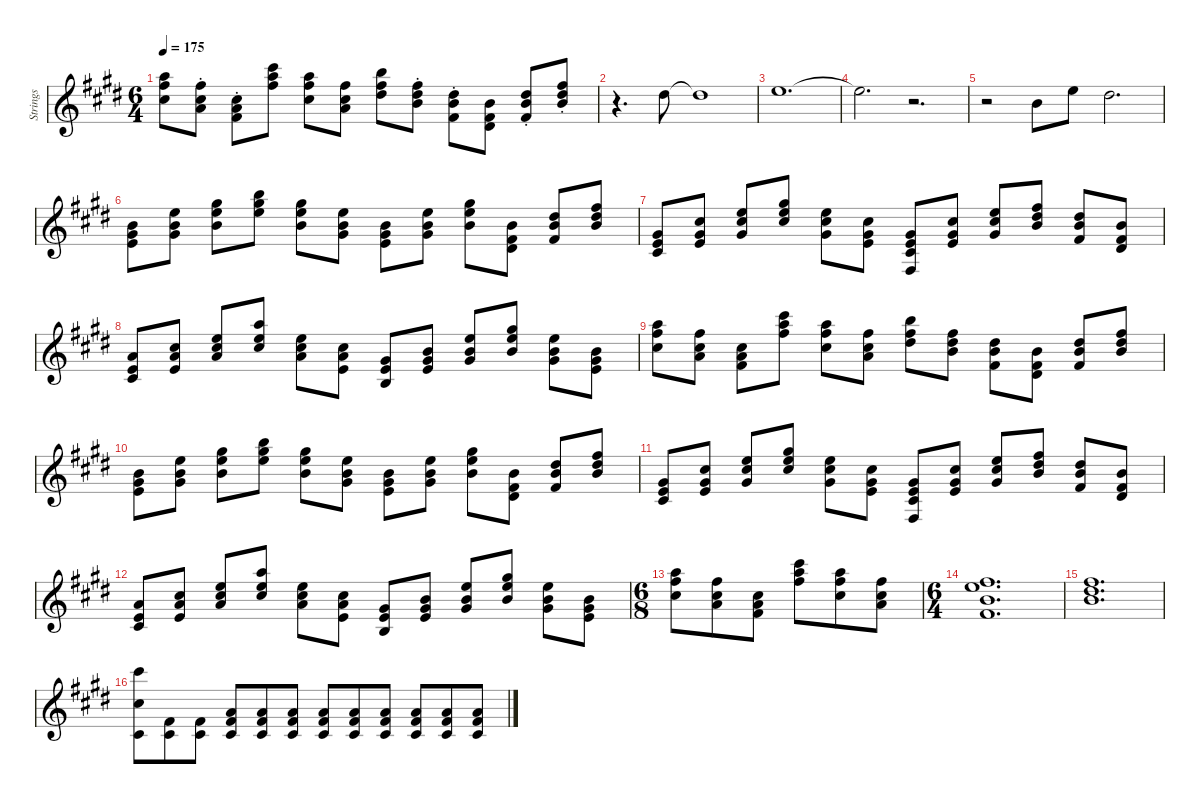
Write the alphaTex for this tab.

\defaultSystemsLayout 4
\hideDynamics
\bracketExtendMode nobrackets
\firstSystemTrackNameMode fullname
\otherSystemsTrackNameMode fullname
\otherSystemsTrackNameOrientation horizontal
\track ("Strings" "vln.") {mute instrument stringensemble1}
\staff {score}
\tuning (E4 B3 G3 D3 A2 C2)
\ts (6 4)
\tempo 175
\clef g2
\ks e
(17.1{acc forcenatural} 19.2{acc #} 18.3{acc #}).8{dy mf beam Down} (14.1{st acc #} 14.2{st acc #} 14.3{st acc forcenatural}).8{beam Down} (14.2{st acc #} 14.3{st acc forcenatural} 16.4{st acc #}).8{beam Down} (21.1{acc #} 22.2{acc forcenatural} 23.3{acc #}).8{beam Down} (17.1{acc forcenatural} 19.2{acc #} 18.3{acc #}).8{beam Down} (14.1{acc #} 14.2{acc #} 14.3{acc forcenatural}).8{beam Down} (19.1{acc forcenatural} 19.2{acc #} 20.3{acc #}).8{beam Down} (14.1{st acc #} 16.2{st acc #} 16.3{st acc forcenatural}).8{beam Down} (16.2{st acc #} 16.3{st acc forcenatural} 16.4{st acc #}).8{beam Down} (16.3{acc forcenatural} 16.4{acc #} 18.5{acc #}).8{beam Up} (16.2{st acc #} 16.3{st acc forcenatural} 16.4{st acc #}).8{beam Up} (14.1{st acc #} 16.2{st acc #} 16.3{st acc forcenatural}).8{beam Up} |
r.4{d beam Down} 16.2{acc #}.8{beam Down} 16.2{t acc #}.1{dy f beam Down} |
17.2{acc forcenatural}.1{d dy mf beam Down} |
17.2{t acc forcenatural}.2{d dy f beam Down} r.2{d beam Down} |
r.2{beam Down} 7.1{acc forcenatural}.8{dy mf beam Down} 12.1{acc forcenatural}.8{beam Down} 11.1{acc #}.2{d beam Down} |
(7.1{acc forcenatural} 9.2{acc #} 9.3{acc forcenatural}).8{beam Down} (12.1{acc forcenatural} 12.2{acc forcenatural} 13.3{acc #}).8{beam Down} (16.1{acc #} 17.2{acc forcenatural} 16.3{acc forcenatural}).8{beam Down} (19.1{acc forcenatural} 21.2{acc #} 21.3{acc forcenatural}).8{beam Down} (16.1{acc #} 17.2{acc forcenatural} 16.3{acc forcenatural}).8{beam Down} (12.1{acc forcenatural} 12.2{acc forcenatural} 13.3{acc #}).8{beam Down} (7.1{acc forcenatural} 9.2{acc #} 9.3{acc forcenatural}).8{beam Down} (12.1{acc forcenatural} 12.2{acc forcenatural} 13.3{acc #}).8{beam Down} (16.1{acc #} 17.2{acc forcenatural} 16.3{acc forcenatural}).8{beam Down} (12.2{acc forcenatural} 11.3{acc #} 13.4{acc #}).8{beam Up} (11.1{acc #} 12.2{acc forcenatural} 11.3{acc #}).8{beam Up} (14.1{acc #} 16.2{acc #} 16.3{acc forcenatural}).8{beam Up} |
(0.1{acc forcenatural} 13.3{acc #} 11.4{acc #}).8{beam Up} (14.2{acc #} 13.3{acc #} 14.4{acc forcenatural}).8{beam Up} (12.1{acc forcenatural} 14.2{acc #} 13.3{acc #}).8{beam Up} (16.1{acc #} 17.2{acc forcenatural} 18.3{acc #}).8{beam Down} (17.2{acc forcenatural} 18.3{acc #} 18.4{acc #}).8{beam Down} (9.1{acc #} 9.2{acc #} 9.3{acc forcenatural}).8{beam Down} (4.1{acc #} 5.2{acc forcenatural} 6.3{acc #} 4.4{acc #}).8{beam Up} (9.1{acc #} 9.2{acc #} 9.3{acc forcenatural}).8{beam Up} (12.1{acc forcenatural} 14.2{acc #} 13.3{acc #}).8{beam Up} (14.1{acc #} 16.2{acc #} 16.3{acc forcenatural}).8{beam Up} (16.2{acc #} 16.3{acc forcenatural} 16.4{acc #}).8{beam Up} (12.2{acc forcenatural} 11.3{acc #} 13.4{acc #}).8{beam Up} |
(0.1{acc forcenatural} 10.2{acc forcenatural} 11.4{acc #}).8{beam Up} (9.1{acc #} 10.2{acc forcenatural} 9.3{acc forcenatural}).8{beam Up} (12.1{acc forcenatural} 14.2{acc #} 14.3{acc forcenatural}).8{beam Up} (17.1{acc forcenatural} 17.2{acc forcenatural} 18.3{acc #}).8{beam Down} (12.1{acc forcenatural} 14.2{acc #} 14.3{acc forcenatural}).8{beam Down} (14.2{acc #} 14.3{acc forcenatural} 14.4{acc forcenatural}).8{beam Down} (9.2{acc #} 9.3{acc forcenatural} 9.4{acc forcenatural}).8{beam Up} (7.1{acc forcenatural} 9.2{acc #} 9.3{acc forcenatural}).8{beam Up} (12.1{acc forcenatural} 12.2{acc forcenatural} 13.3{acc #}).8{beam Up} (16.1{acc #} 17.2{acc forcenatural} 16.3{acc forcenatural}).8{beam Down} (12.1{acc forcenatural} 12.2{acc forcenatural} 13.3{acc #}).8{beam Down} (0.1{acc forcenatural} 12.2{acc forcenatural} 13.3{acc #}).8{beam Down} |
(17.1{acc forcenatural} 19.2{acc #} 18.3{acc #}).8{beam Down} (14.1{acc #} 14.2{acc #} 14.3{acc forcenatural}).8{beam Down} (14.2{acc #} 14.3{acc forcenatural} 16.4{acc #}).8{beam Down} (21.1{acc #} 22.2{acc forcenatural} 23.3{acc #}).8{beam Down} (17.1{acc forcenatural} 19.2{acc #} 18.3{acc #}).8{beam Down} (14.1{acc #} 14.2{acc #} 14.3{acc forcenatural}).8{beam Down} (19.1{acc forcenatural} 19.2{acc #} 20.3{acc #}).8{beam Down} (14.1{acc #} 16.2{acc #} 16.3{acc forcenatural}).8{beam Down} (16.2{acc #} 16.3{acc forcenatural} 16.4{acc #}).8{beam Down} (16.3{acc forcenatural} 16.4{acc #} 18.5{acc #}).8{beam Up} (16.2{acc #} 16.3{acc forcenatural} 16.4{acc #}).8{beam Up} (14.1{acc #} 16.2{acc #} 16.3{acc forcenatural}).8{beam Up} |
(7.1{acc forcenatural} 9.2{acc #} 9.3{acc forcenatural}).8{beam Down} (12.1{acc forcenatural} 12.2{acc forcenatural} 13.3{acc #}).8{beam Down} (16.1{acc #} 17.2{acc forcenatural} 16.3{acc forcenatural}).8{beam Down} (19.1{acc forcenatural} 21.2{acc #} 21.3{acc forcenatural}).8{beam Down} (16.1{acc #} 17.2{acc forcenatural} 16.3{acc forcenatural}).8{beam Down} (12.1{acc forcenatural} 12.2{acc forcenatural} 13.3{acc #}).8{beam Down} (7.1{acc forcenatural} 9.2{acc #} 9.3{acc forcenatural}).8{beam Down} (12.1{acc forcenatural} 12.2{acc forcenatural} 13.3{acc #}).8{beam Down} (16.1{acc #} 17.2{acc forcenatural} 16.3{acc forcenatural}).8{beam Down} (12.2{acc forcenatural} 11.3{acc #} 13.4{acc #}).8{beam Up} (11.1{acc #} 12.2{acc forcenatural} 11.3{acc #}).8{beam Up} (14.1{acc #} 16.2{acc #} 16.3{acc forcenatural}).8{beam Up} |
(0.1{acc forcenatural} 13.3{acc #} 11.4{acc #}).8{beam Up} (14.2{acc #} 13.3{acc #} 14.4{acc forcenatural}).8{beam Up} (12.1{acc forcenatural} 14.2{acc #} 13.3{acc #}).8{beam Up} (16.1{acc #} 17.2{acc forcenatural} 18.3{acc #}).8{beam Down} (17.2{acc forcenatural} 18.3{acc #} 18.4{acc #}).8{beam Down} (9.1{acc #} 9.2{acc #} 9.3{acc forcenatural}).8{beam Down} (4.1{acc #} 5.2{acc forcenatural} 6.3{acc #} 4.4{acc #}).8{beam Up} (9.1{acc #} 9.2{acc #} 9.3{acc forcenatural}).8{beam Up} (12.1{acc forcenatural} 14.2{acc #} 13.3{acc #}).8{beam Up} (14.1{acc #} 16.2{acc #} 16.3{acc forcenatural}).8{beam Up} (16.2{acc #} 16.3{acc forcenatural} 16.4{acc #}).8{beam Up} (12.2{acc forcenatural} 11.3{acc #} 13.4{acc #}).8{beam Up} |
(0.1{acc forcenatural} 10.2{acc forcenatural} 11.4{acc #}).8{beam Up} (9.1{acc #} 10.2{acc forcenatural} 9.3{acc forcenatural}).8{beam Up} (12.1{acc forcenatural} 14.2{acc #} 14.3{acc forcenatural}).8{beam Up} (17.1{acc forcenatural} 17.2{acc forcenatural} 18.3{acc #}).8{beam Down} (12.1{acc forcenatural} 14.2{acc #} 14.3{acc forcenatural}).8{beam Down} (14.2{acc #} 14.3{acc forcenatural} 14.4{acc forcenatural}).8{beam Down} (9.2{acc #} 9.3{acc forcenatural} 9.4{acc forcenatural}).8{beam Up} (7.1{acc forcenatural} 9.2{acc #} 9.3{acc forcenatural}).8{beam Up} (12.1{acc forcenatural} 12.2{acc forcenatural} 13.3{acc #}).8{beam Up} (16.1{acc #} 17.2{acc forcenatural} 16.3{acc forcenatural}).8{beam Down} (12.1{acc forcenatural} 12.2{acc forcenatural} 13.3{acc #}).8{beam Down} (0.1{acc forcenatural} 12.2{acc forcenatural} 13.3{acc #}).8{beam Down} |
\ts (6 8)
\beaming (8 3 3 3 3)
(17.1{acc forcenatural} 19.2{acc #} 18.3{acc #}).8{beam Down} (14.1{acc #} 14.2{acc #} 14.3{acc forcenatural}).8{beam Down} (14.2{acc #} 14.3{acc forcenatural} 16.4{acc #}).8{beam Down} (21.1{acc #} 22.2{acc forcenatural} 23.3{acc #}).8{beam Down} (17.1{acc forcenatural} 19.2{acc #} 18.3{acc #}).8{beam Down} (14.1{acc #} 14.2{acc #} 14.3{acc forcenatural}).8{beam Down} |
\ts (6 4)
\beaming (8 3 3 3 3)
(14.1{acc #} 17.2{acc forcenatural} 16.3{acc forcenatural} 16.4{acc #}).1{d dy f beam Down} |
(14.1{acc #} 16.2{acc #} 16.3{acc forcenatural}).1{d dy mf beam Down} |
(21.1{acc #} 18.3{acc #} 16.5{acc #}).8{beam Down} (16.4{acc #} 16.5{acc #}).8{beam Down} (16.4{acc #} 16.5{acc #}).8{beam Down} (5.1{acc forcenatural} 7.2{acc #} 6.3{acc #}).8{beam Up} (5.1{acc forcenatural} 7.2{acc #} 6.3{acc #}).8{beam Up} (5.1{acc forcenatural} 7.2{acc #} 6.3{acc #}).8{beam Up} (10.2{acc forcenatural} 11.3{acc #} 11.4{acc #}).8{beam Up} (10.2{acc forcenatural} 11.3{acc #} 11.4{acc #}).8{beam Up} (10.2{acc forcenatural} 11.3{acc #} 11.4{acc #}).8{beam Up} (5.1{acc forcenatural} 7.2{acc #} 6.3{acc #}).8{beam Up} (5.1{acc forcenatural} 7.2{acc #} 6.3{acc #}).8{beam Up} (5.1{acc forcenatural} 7.2{acc #} 6.3{acc #}).8{beam Up}
